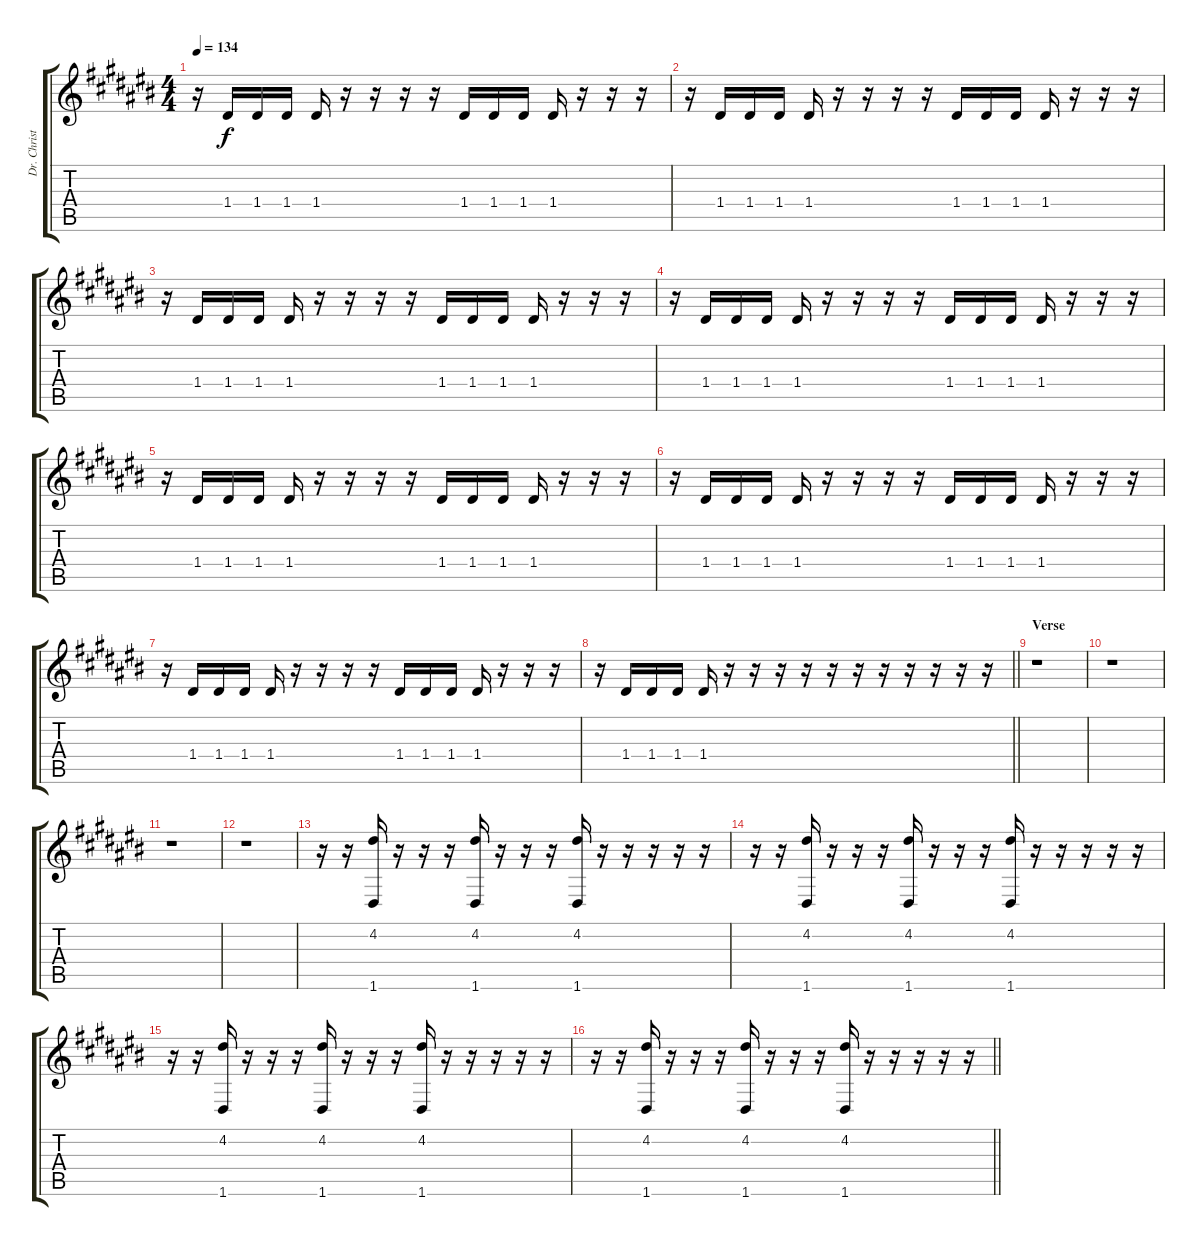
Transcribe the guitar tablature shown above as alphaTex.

\track ("Dr. Christian Lorenz - Keyboard III" "Dr. Christ") {instrument synthbass1}
\staff {score tabs}
\tuning (E4 B3 G3 D3 A2 D2) {hide}
\ts (4 4)
\tempo 134
\clef g2
\ks c#
r.16{dy f balance 0} 1.4.16 1.4.16 1.4.16 1.4.16 r.16 r.16 r.16 r.16 1.4.16 1.4.16 1.4.16 1.4.16 r.16 r.16 r.16 |
r.16 1.4.16 1.4.16 1.4.16 1.4.16 r.16 r.16 r.16 r.16 1.4.16 1.4.16 1.4.16 1.4.16 r.16 r.16 r.16 |
r.16{balance 16} 1.4.16 1.4.16 1.4.16 1.4.16 r.16 r.16 r.16 r.16 1.4.16 1.4.16 1.4.16 1.4.16 r.16 r.16 r.16 |
r.16 1.4.16 1.4.16 1.4.16 1.4.16 r.16 r.16 r.16 r.16 1.4.16 1.4.16 1.4.16 1.4.16 r.16 r.16 r.16 |
r.16{balance 0} 1.4.16 1.4.16 1.4.16 1.4.16 r.16 r.16 r.16 r.16 1.4.16 1.4.16 1.4.16 1.4.16 r.16 r.16 r.16 |
r.16 1.4.16 1.4.16 1.4.16 1.4.16 r.16 r.16 r.16 r.16 1.4.16 1.4.16 1.4.16 1.4.16 r.16 r.16 r.16 |
r.16{balance 16} 1.4.16 1.4.16 1.4.16 1.4.16 r.16 r.16 r.16 r.16 1.4.16 1.4.16 1.4.16 1.4.16 r.16 r.16 r.16 |
\barLineRight lightlight
r.16 1.4.16 1.4.16 1.4.16 1.4.16 r.16 r.16 r.16 r.16 r.16 r.16 r.16 r.16 r.16 r.16 r.16 |
\section ("" "Verse")
r.1 |
r.1 |
r.1 |
r.1 |
r.16{balance 8 instrument choiraahs} r.16 (4.2 1.6).16 r.16 r.16 r.16 (4.2 1.6).16 r.16 r.16 r.16 (4.2 1.6).16 r.16 r.16 r.16 r.16 r.16 |
r.16 r.16 (4.2 1.6).16 r.16 r.16 r.16 (4.2 1.6).16 r.16 r.16 r.16 (4.2 1.6).16 r.16 r.16 r.16 r.16 r.16 |
r.16 r.16 (4.2 1.6).16 r.16 r.16 r.16 (4.2 1.6).16 r.16 r.16 r.16 (4.2 1.6).16 r.16 r.16 r.16 r.16 r.16 |
\barLineRight lightlight
r.16 r.16 (4.2 1.6).16 r.16 r.16 r.16 (4.2 1.6).16 r.16 r.16 r.16 (4.2 1.6).16 r.16 r.16 r.16 r.16 r.16
